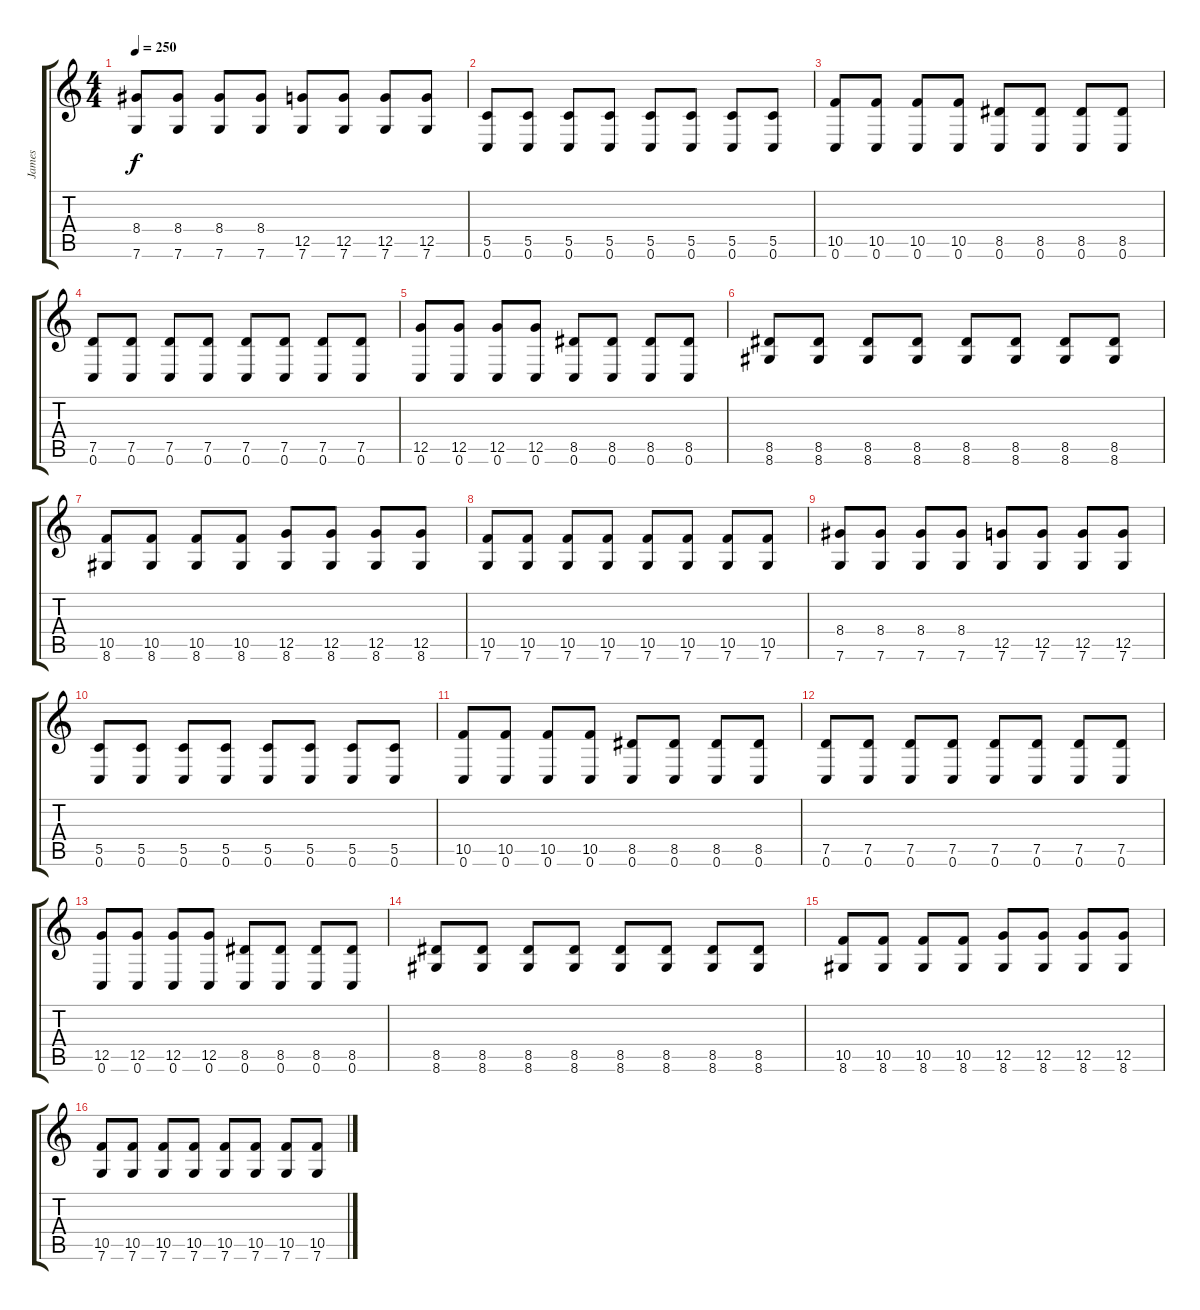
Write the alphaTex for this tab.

\track ("James" "James") {instrument overdrivenguitar}
\staff {score tabs}
\tuning (D4 A3 F3 C3 G2 C2) {hide}
\ts (4 4)
\tempo 250
\clef g2
\ks c
(8.4 7.6).8{dy f} (8.4 7.6).8 (8.4 7.6).8 (8.4 7.6).8 (12.5 7.6).8 (12.5 7.6).8 (12.5 7.6).8 (12.5 7.6).8 |
(5.5 0.6).8 (5.5 0.6).8 (5.5 0.6).8 (5.5 0.6).8 (5.5 0.6).8 (5.5 0.6).8 (5.5 0.6).8 (5.5 0.6).8 |
(10.5 0.6).8 (10.5 0.6).8 (10.5 0.6).8 (10.5 0.6).8 (8.5 0.6).8 (8.5 0.6).8 (8.5 0.6).8 (8.5 0.6).8 |
(7.5 0.6).8 (7.5 0.6).8 (7.5 0.6).8 (7.5 0.6).8 (7.5 0.6).8 (7.5 0.6).8 (7.5 0.6).8 (7.5 0.6).8 |
(12.5 0.6).8 (12.5 0.6).8 (12.5 0.6).8 (12.5 0.6).8 (8.5 0.6).8 (8.5 0.6).8 (8.5 0.6).8 (8.5 0.6).8 |
(8.5 8.6).8 (8.5 8.6).8 (8.5 8.6).8 (8.5 8.6).8 (8.5 8.6).8 (8.5 8.6).8 (8.5 8.6).8 (8.5 8.6).8 |
(10.5 8.6).8 (10.5 8.6).8 (10.5 8.6).8 (10.5 8.6).8 (12.5 8.6).8 (12.5 8.6).8 (12.5 8.6).8 (12.5 8.6).8 |
(10.5 7.6).8 (10.5 7.6).8 (10.5 7.6).8 (10.5 7.6).8 (10.5 7.6).8 (10.5 7.6).8 (10.5 7.6).8 (10.5 7.6).8 |
(8.4 7.6).8 (8.4 7.6).8 (8.4 7.6).8 (8.4 7.6).8 (12.5 7.6).8 (12.5 7.6).8 (12.5 7.6).8 (12.5 7.6).8 |
(5.5 0.6).8 (5.5 0.6).8 (5.5 0.6).8 (5.5 0.6).8 (5.5 0.6).8 (5.5 0.6).8 (5.5 0.6).8 (5.5 0.6).8 |
(10.5 0.6).8 (10.5 0.6).8 (10.5 0.6).8 (10.5 0.6).8 (8.5 0.6).8 (8.5 0.6).8 (8.5 0.6).8 (8.5 0.6).8 |
(7.5 0.6).8 (7.5 0.6).8 (7.5 0.6).8 (7.5 0.6).8 (7.5 0.6).8 (7.5 0.6).8 (7.5 0.6).8 (7.5 0.6).8 |
(12.5 0.6).8 (12.5 0.6).8 (12.5 0.6).8 (12.5 0.6).8 (8.5 0.6).8 (8.5 0.6).8 (8.5 0.6).8 (8.5 0.6).8 |
(8.5 8.6).8 (8.5 8.6).8 (8.5 8.6).8 (8.5 8.6).8 (8.5 8.6).8 (8.5 8.6).8 (8.5 8.6).8 (8.5 8.6).8 |
(10.5 8.6).8 (10.5 8.6).8 (10.5 8.6).8 (10.5 8.6).8 (12.5 8.6).8 (12.5 8.6).8 (12.5 8.6).8 (12.5 8.6).8 |
(10.5 7.6).8 (10.5 7.6).8 (10.5 7.6).8 (10.5 7.6).8 (10.5 7.6).8 (10.5 7.6).8 (10.5 7.6).8 (10.5 7.6).8
